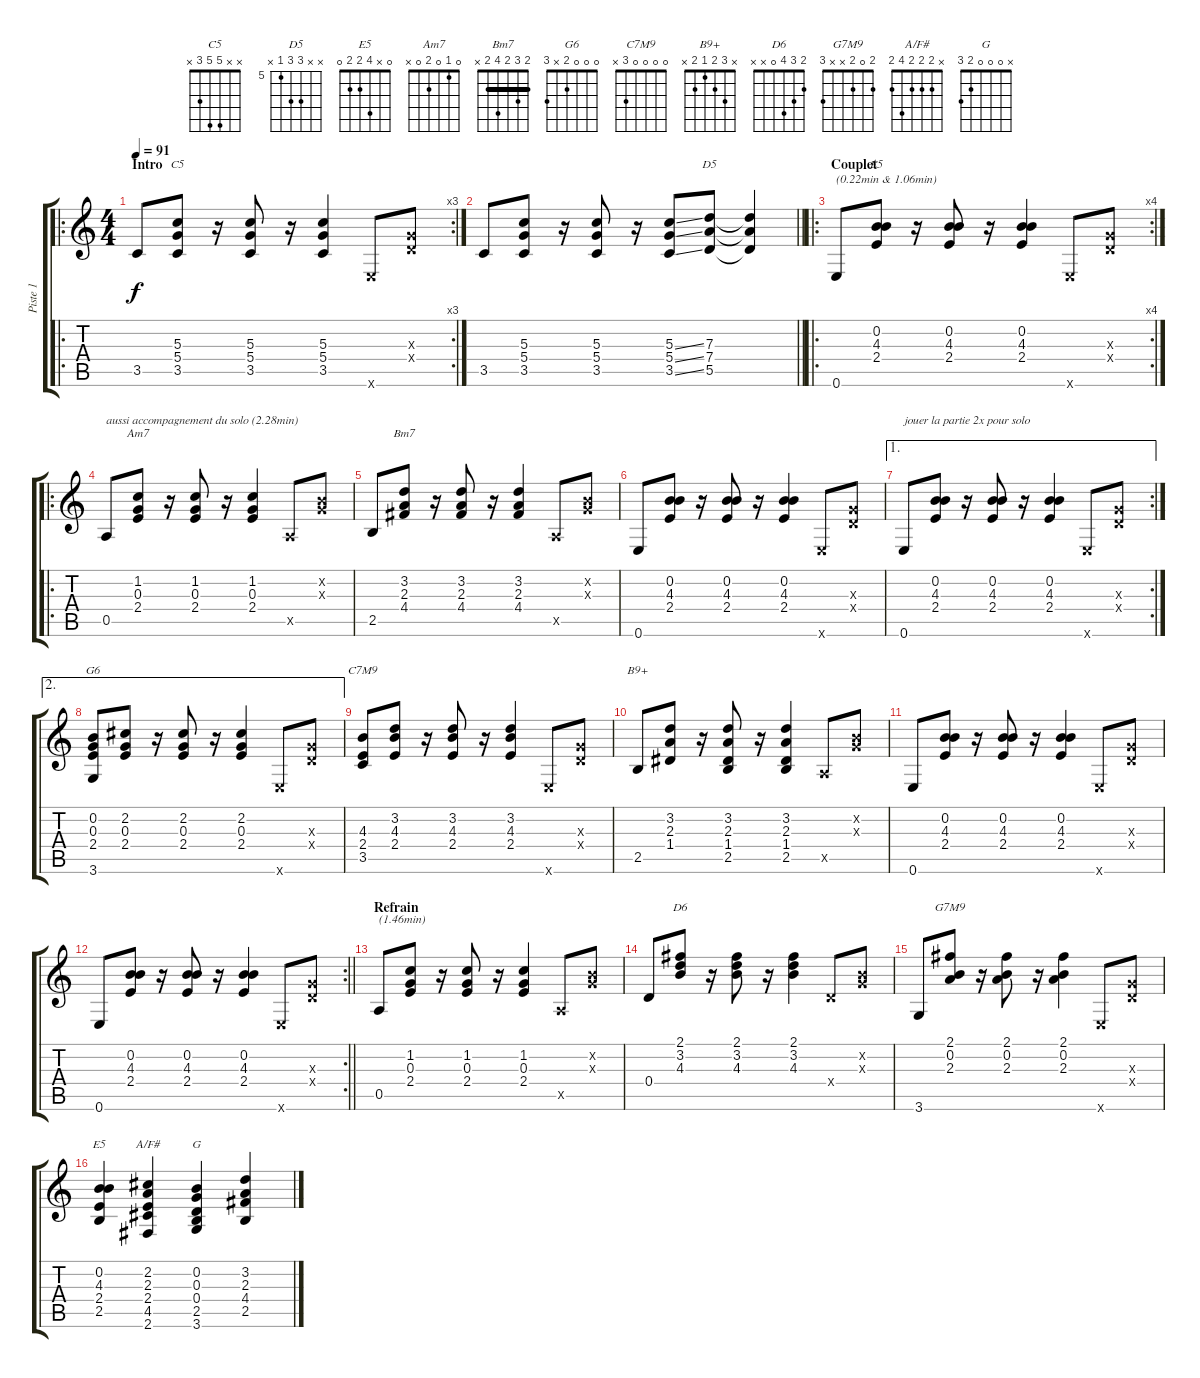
\track ("Piste 1" "Piste 1") {instrument electricguitarjazz}
\staff {score tabs}
\tuning (E4 B3 G3 D3 A2 E2) {hide}
\chord ("C5" x x 5 5 3 x)
\chord ("D5" x x 7 7 5 x) {firstfret 5}
\chord ("E5" x 0 4 2 x 0)
\chord ("Am7" 0 1 0 2 0 x)
\chord ("Bm7" 2 3 2 4 2 x) {barre 2}
\chord ("G6" 0 0 0 2 x 3)
\chord ("C7M9" 0 0 0 0 3 x)
\chord ("B9+" x 3 2 1 2 x)
\chord ("D6" 2 3 4 0 x x)
\chord ("G7M9" 2 0 2 x x 3)
\chord ("E5" 0 x 4 2 2 0)
\chord ("A/F#" x 2 2 2 4 2)
\chord ("G" x 0 0 0 2 3)
\ro
\rc 3
\ts (4 4)
\section ("" "Intro")
\tempo 91
\clef g2
\ks c
3.5.8{dy f instrument electricguitarjazz} (5.3 5.4 3.5).8{ch "C5"} r.16 (5.3 5.4 3.5).8 r.16 (5.3 5.4 3.5).4 0.6{x}.8 (0.3{x} 0.4{x}).8 |
\barLineRight lightlight
3.5.8 (5.3 5.4 3.5).8 r.16 (5.3 5.4 3.5).8 r.16 (5.3{ss} 5.4{ss} 3.5{ss}).8 (7.3 7.4 5.5).8{ch "D5"} (7.3{t} 7.4{t} 5.5{t}).4 |
\ro
\rc 4
\section ("" "Couplet")
0.6.8{txt "(0.22min & 1.06min) "} (0.2 4.3 2.4).8{ch "E5"} r.16 (0.2 4.3 2.4).8 r.16 (0.2 4.3 2.4).4 0.6{x}.8 (0.3{x} 0.4{x}).8 |
\ro
0.5.8{txt "aussi accompagnement du solo (2.28min)"} (1.2 0.3 2.4).8{ch "Am7"} r.16 (1.2 0.3 2.4).8 r.16 (1.2 0.3 2.4).4 0.5{x}.8 (0.2{x} 0.3{x}).8 |
2.5.8 (3.2 2.3 4.4).8{ch "Bm7"} r.16 (3.2 2.3 4.4).8 r.16 (3.2 2.3 4.4).4 0.5{x}.8 (0.2{x} 0.3{x}).8 |
0.6.8 (0.2 4.3 2.4).8 r.16 (0.2 4.3 2.4).8 r.16 (0.2 4.3 2.4).4 0.6{x}.8 (0.3{x} 0.4{x}).8 |
\ae 1
\rc 2
0.6.8{txt "jouer la partie 2x pour solo"} (0.2 4.3 2.4).8 r.16 (0.2 4.3 2.4).8 r.16 (0.2 4.3 2.4).4 0.6{x}.8 (0.3{x} 0.4{x}).8 |
\ae 2
(0.2 0.3 2.4 3.6).8{ch "G6"} (2.2 0.3 2.4).8 r.16 (2.2 0.3 2.4).8 r.16 (2.2 0.3 2.4).4 0.6{x}.8 (0.3{x} 0.4{x}).8 |
(4.3 2.4 3.5).8{ch "C7M9"} (3.2 4.3 2.4).8 r.16 (3.2 4.3 2.4).8 r.16 (3.2 4.3 2.4).4 0.6{x}.8 (0.3{x} 0.4{x}).8 |
2.5.8{ch "B9+"} (3.2 2.3 1.4).8 r.16 (3.2 2.3 1.4 2.5).8 r.16 (3.2 2.3 1.4 2.5).4 0.5{x}.8 (0.2{x} 0.3{x}).8 |
0.6.8 (0.2 4.3 2.4).8 r.16 (0.2 4.3 2.4).8 r.16 (0.2 4.3 2.4).4 0.6{x}.8 (0.3{x} 0.4{x}).8 |
\rc 2
\barLineRight lightlight
0.6.8 (0.2 4.3 2.4).8 r.16 (0.2 4.3 2.4).8 r.16 (0.2 4.3 2.4).4 0.6{x}.8 (0.3{x} 0.4{x}).8 |
\section ("" "Refrain")
0.5.8{txt "(1.46min)"} (1.2 0.3 2.4).8 r.16 (1.2 0.3 2.4).8 r.16 (1.2 0.3 2.4).4 0.5{x}.8 (0.2{x} 0.3{x}).8 |
0.4.8 (2.1 3.2 4.3).8{ch "D6"} r.16 (2.1 3.2 4.3).8 r.16 (2.1 3.2 4.3).4 0.4{x}.8 (0.2{x} 0.3{x}).8 |
3.6.8 (2.1 0.2 2.3).8{ch "G7M9"} r.16 (2.1 0.2 2.3).8 r.16 (2.1 0.2 2.3).4 0.6{x}.8 (0.3{x} 0.4{x}).8 |
(0.2 4.3 2.4 2.5).4{ch "E5"} (2.2 2.3 2.4 4.5 2.6).4{ch "A/F#"} (0.2 0.3 0.4 2.5 3.6).4{ch "G"} (3.2 2.3 4.4 2.5).4
